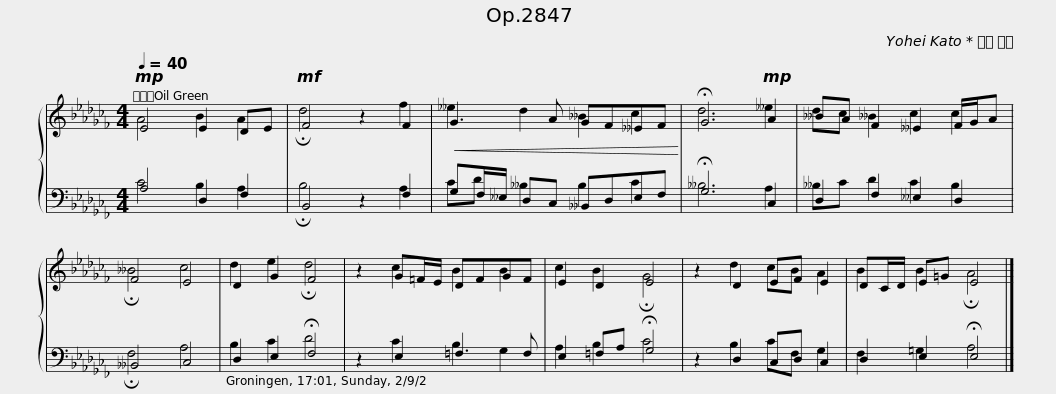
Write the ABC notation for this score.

X:1
%%score { ( 1 2 ) | ( 3 4 ) }
L:1/8
Q:1/4=40
M:4/4
I:linebreak $
K:Cb
V:1 treble
V:2 treble
V:3 bass
V:4 bass
V:1
!mp! E4 E2 DE |!mf! F4 z2 F2 |!<(! G3 A GF__EF!<)! | !fermata!G6!mp! A2 | __BA F2 __E2 F/G/A | %5
 F4 E4 |$ D2 G2 F4 | z2 G=F/E/ DFGF | E2 D2 E4 | z2 D2 EF E2 | %10
 DC/D/ E=G E4 |] %11
V:2
 A4 B2 A2 | !fermata!d4 z2 f2 | __e2 d2 __B2 c2 | d6 __e2 | dc __B2 c2 c2 | %5
 !fermata!__B4 c4 |$ d2 e2 !fermata!d4 | z2 c2 B2 B2 | c2 B2 !fermata!G4 | z2 d2 cB A2 | %10
 B2 B2 !fermata!A4 |] %11
V:3
 A,4 D,2 F,2 | B,,4 z2 F,2 | G,F,/__E,/ D,C, __B,,D,E,F, | !fermata!G,6 C,2 | D,2 F,2 __E,2 D,2 | %5
 __B,,4 C,4 |$ D,2 E,2 !fermata!F,4 | z2 E,2 =F,3 F, | E,2 =F,A, !fermata!G,4 | z2 D,2 C,D, C,2 | %10
 D,2 E,2 !fermata!E,4 |] %11
V:4
 C4 B,2 A,2 | !fermata!B,4 z2 A,2 | CD __B,2 B,2 C2 | __B,6 A,2 | __B,C D2 C2 B,2 | %5
 !fermata!F,4 A,4 |$ B,2 C2 D4 | z2 C2 B,2 G,2 | A,2 B,2 C4 | z2 B,2 CF, G,2 | %10
 F,2 =G,2 A,4 |] %11
